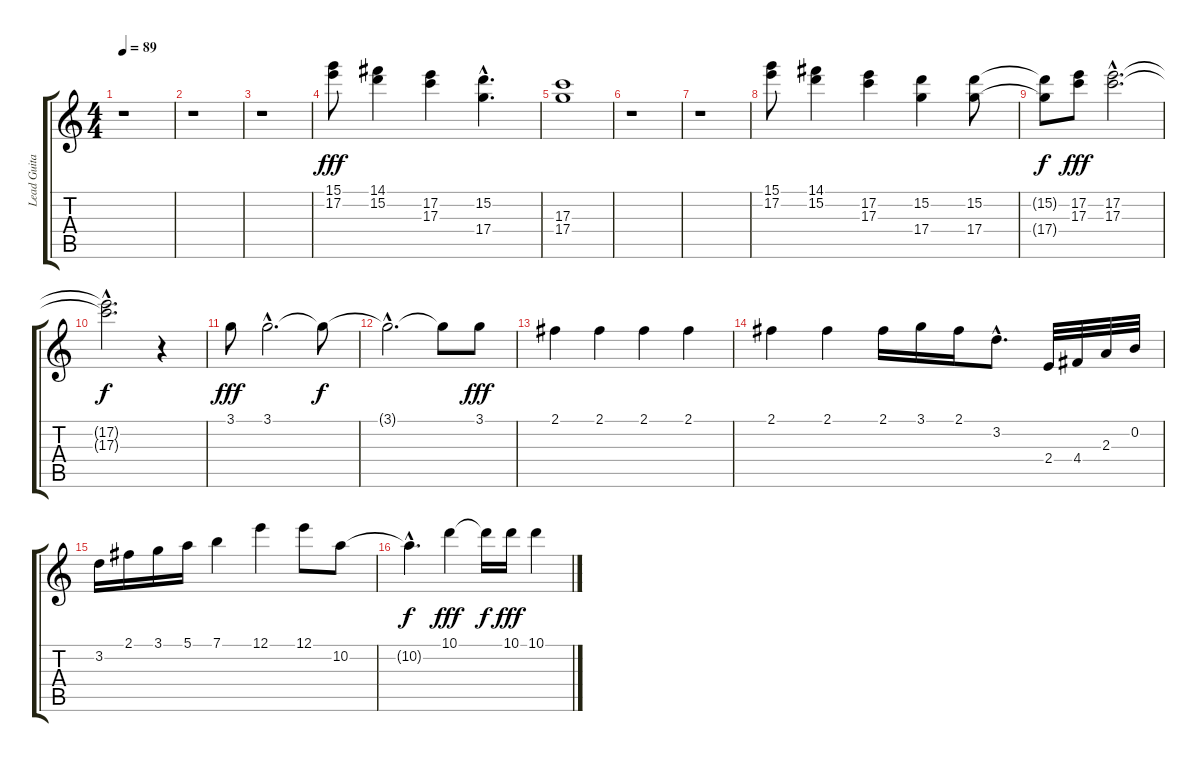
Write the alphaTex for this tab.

\track ("Lead Guitar" "Lead Guita") {instrument distortionguitar}
\staff {score tabs}
\tuning (E4 B3 G3 D3 A2 E2) {hide}
\ts (4 4)
\tempo 89
\clef g2
\ks c
r.1{dy fff} |
r.1 |
r.1 |
(15.1 17.2).8{volume 12} (14.1 15.2).4 (17.2 17.3).4 (15.2{hac} 17.4{hac}).4{d} |
(17.3 17.4).1 |
r.1 |
r.1 |
(15.1 17.2).8 (14.1 15.2).4 (17.2 17.3).4 (15.2 17.4).4 (15.2 17.4).8 |
(15.2{t} 17.4{t}).8{dy f} (17.2 17.3).8{dy fff} (17.2{hac} 17.3{hac}).2{d} |
(17.2{hac t} 17.3{hac t}).2{d dy f} r.4 |
3.1.8{dy fff} 3.1{hac}.2{d} 3.1{t}.8{dy f} |
3.1{hac t}.2{d} 3.1{t}.8 3.1.8{dy fff} |
2.1.4 2.1.4 2.1.4 2.1.4 |
2.1.4 2.1.4 2.1.16 3.1.16 2.1.16 3.2{hac}.8{d} 2.4.32 4.4.32 2.3.32 0.2.32 |
3.2.16 2.1.16 3.1.16 5.1.16 7.1.4 12.1.4 12.1.8 10.2.8 |
10.2{hac t}.4{d dy f} 10.1.4{dy fff} 10.1{t}.16{dy f} 10.1.16{dy fff} 10.1.4
